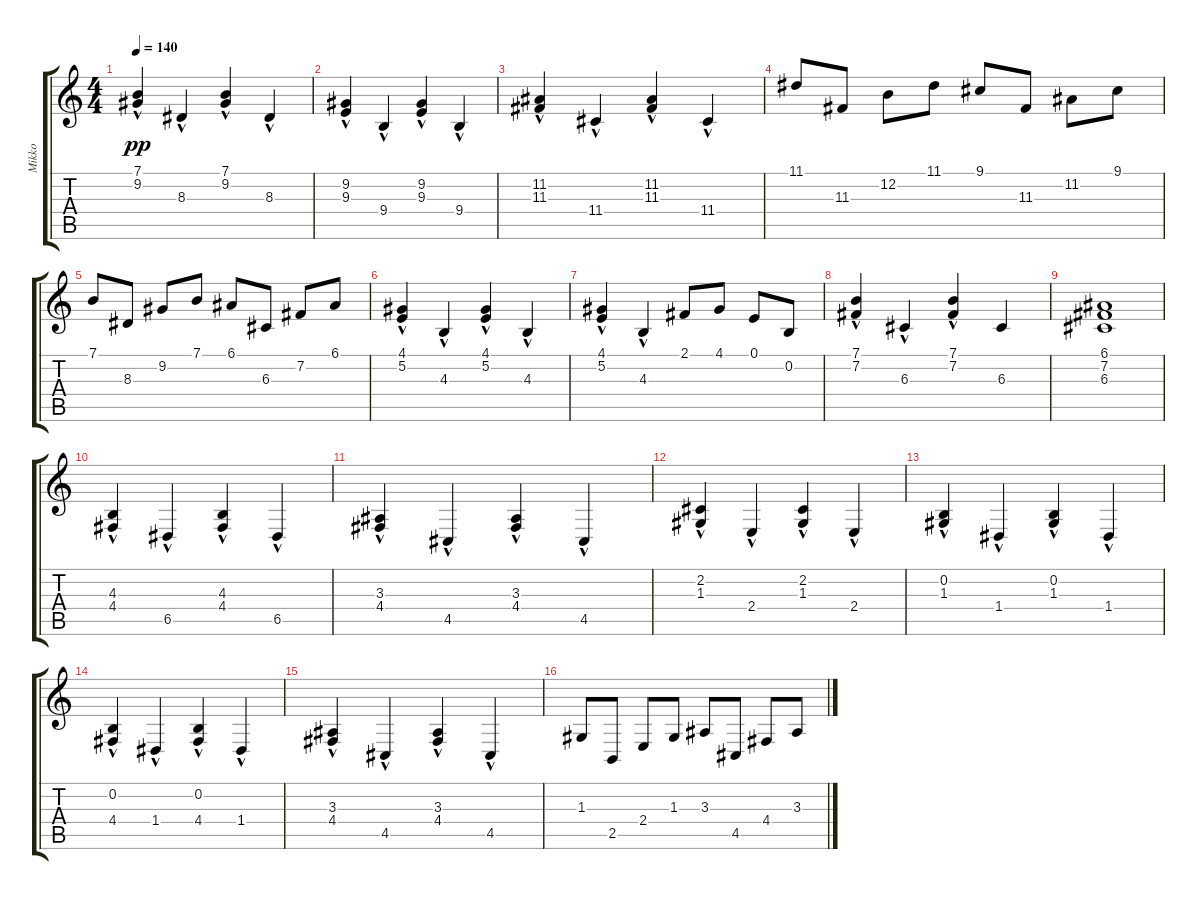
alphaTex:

\track ("Mikko" "Mikko") {instrument acousticgrandpiano}
\staff {score tabs}
\tuning (E4 B3 G3 D3 A2 E2) {hide}
\ts (4 4)
\tempo 140
\clef g2
\ks c
(7.1{hac} 9.2{hac}).4{dy pp} 8.3{hac}.4 (7.1{hac} 9.2{hac}).4 8.3{hac}.4 |
(9.2{hac} 9.3{hac}).4{volume 15 instrument acousticgrandpiano} 9.4{hac}.4 (9.2{hac} 9.3{hac}).4 9.4{hac}.4 |
(11.2{hac} 11.3{hac}).4 11.4{hac}.4 (11.2{hac} 11.3{hac}).4 11.4{hac}.4 |
11.1.8 11.3.8 12.2.8 11.1.8 9.1.8 11.3.8 11.2.8 9.1.8 |
7.1.8 8.3.8 9.2.8 7.1.8 6.1.8 6.3.8 7.2.8 6.1.8 |
(4.1{hac} 5.2{hac}).4{volume 15 instrument acousticgrandpiano} 4.3{hac}.4 (4.1{hac} 5.2{hac}).4 4.3{hac}.4 |
(4.1{hac} 5.2{hac}).4 4.3{hac}.4 2.1.8 4.1.8 0.1.8 0.2.8 |
(7.1{hac} 7.2{hac}).4 6.3{hac}.4 (7.1{hac} 7.2{hac}).4 6.3.4 |
(6.1 7.2 6.3).1 |
(4.3{hac} 4.4{hac}).4{volume 15 instrument acousticgrandpiano} 6.5{hac}.4 (4.3{hac} 4.4{hac}).4 6.5{hac}.4 |
(3.3{hac} 4.4{hac}).4 4.5{hac}.4 (3.3{hac} 4.4{hac}).4 4.5{hac}.4 |
(2.2{hac} 1.3{hac}).4 2.4{hac}.4 (2.2{hac} 1.3{hac}).4 2.4{hac}.4 |
(0.2{hac} 1.3{hac}).4 1.4{hac}.4 (0.2{hac} 1.3{hac}).4 1.4{hac}.4 |
(0.2{hac} 4.4{hac}).4 1.4{hac}.4 (0.2{hac} 4.4{hac}).4 1.4{hac}.4 |
(3.3{hac} 4.4{hac}).4 4.5{hac}.4 (3.3{hac} 4.4{hac}).4 4.5{hac}.4 |
1.3.8 2.5.8 2.4.8 1.3.8 3.3.8 4.5.8 4.4.8 3.3.8
